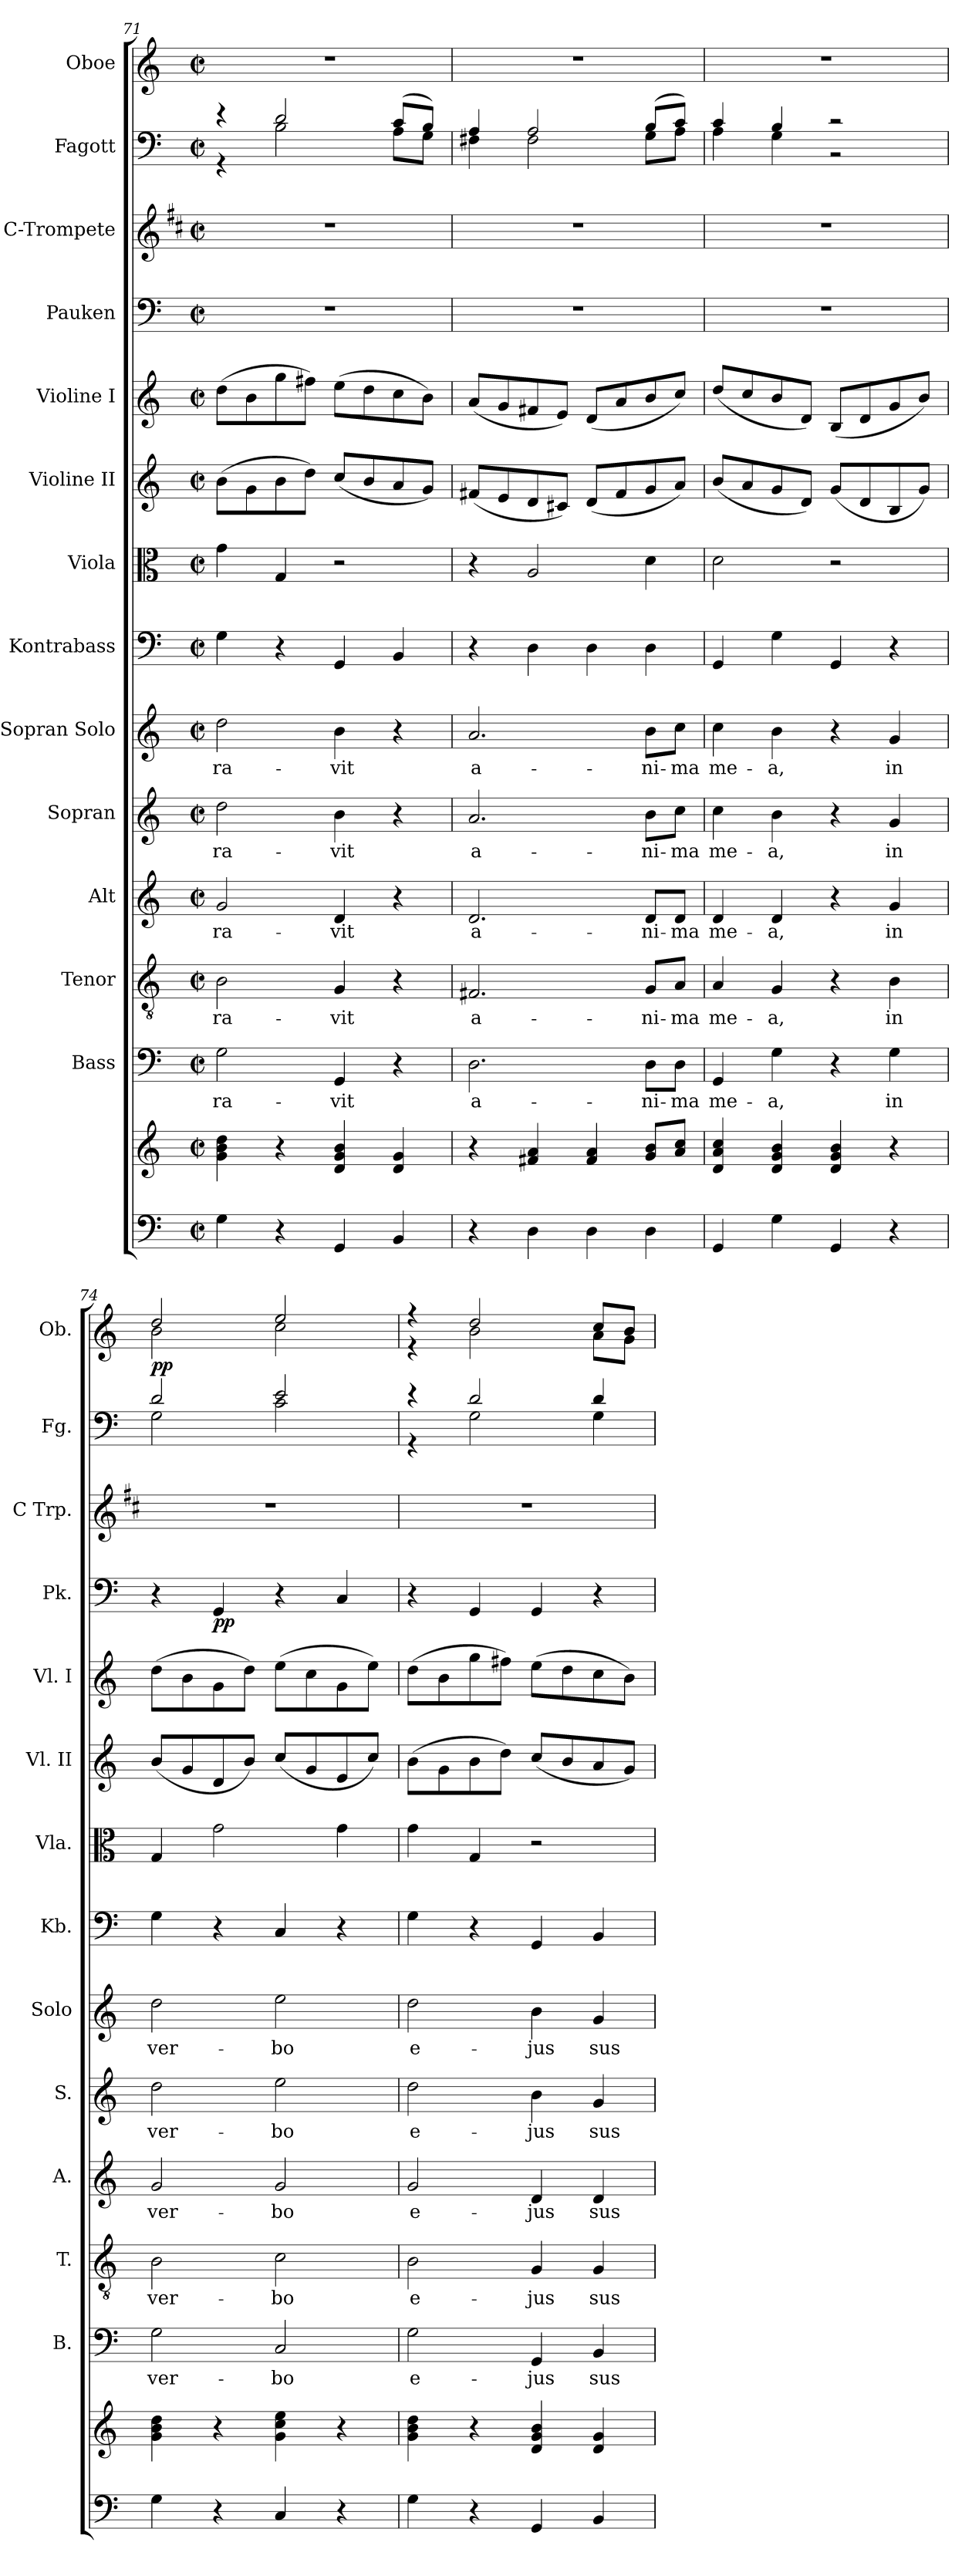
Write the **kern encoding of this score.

**kern	**kern	**kern	**text	**kern	**text	**kern	**text	**kern	**text	**kern	**text	**kern	**kern	**kern	**kern	**kern	**dynam	**kern	**kern	**kern	**dynam
*part14	*part14	*part13	*part13	*part12	*part12	*part11	*part11	*part10	*part10	*part9	*part9	*part8	*part7	*part6	*part5	*part4	*part4	*part3	*part2	*part1	*part1
*staff15	*staff14	*staff13	*staff13	*staff12	*staff12	*staff11	*staff11	*staff10	*staff10	*staff9	*staff9	*staff8	*staff7	*staff6	*staff5	*staff4	*staff4	*staff3	*staff2	*staff1	*staff1
*	*	*I"Bass	*	*I"Tenor	*	*I"Alt	*	*I"Sopran	*	*I"Sopran Solo	*	*I"Kontrabass	*I"Viola	*I"Violine II	*I"Violine I	*I"Pauken	*	*I"C-Trompete	*I"Fagott	*I"Oboe	*
*	*	*I'B.	*	*I'T.	*	*I'A.	*	*I'S.	*	*I'Solo	*	*I'Kb.	*I'Vla.	*I'Vl. II	*I'Vl. I	*I'Pk.	*	*I'C Trp.	*I'Fg.	*I'Ob.	*
!!LO:PB:g=z
*clefF4	*clefG2	*clefF4	*	*clefGv2	*	*clefG2	*	*clefG2	*	*clefG2	*	*clefF4	*clefC3	*clefG2	*clefG2	*clefF4	*	*clefG2	*clefF4	*clefG2	*
*	*	*	*	*	*	*	*	*	*	*	*	*ITrd7c12	*	*	*	*	*	*ITrd1c2	*	*	*
*k[]	*k[]	*k[]	*	*k[]	*	*k[]	*	*k[]	*	*k[]	*	*k[]	*k[]	*k[]	*k[]	*k[]	*	*k[]	*k[]	*k[]	*
*C:	*C:	*C:	*	*C:	*	*C:	*	*C:	*	*C:	*	*C:	*C:	*C:	*C:	*C:	*	*C:	*C:	*C:	*
*M2/2	*M2/2	*M2/2	*	*M2/2	*	*M2/2	*	*M2/2	*	*M2/2	*	*M2/2	*M2/2	*M2/2	*M2/2	*M2/2	*	*M2/2	*M2/2	*M2/2	*
*met(c|)	*met(c|)	*met(c|)	*	*met(c|)	*	*met(c|)	*	*met(c|)	*	*met(c|)	*	*met(c|)	*met(c|)	*met(c|)	*met(c|)	*met(c|)	*	*met(c|)	*met(c|)	*met(c|)	*
=71	=71	=71	=71	=71	=71	=71	=71	=71	=71	=71	=71	=71	=71	=71	=71	=71	=71	=71	=71	=71	=71
!	!	!	!LO:LY:b	!	!LO:LY:b	!	!LO:LY:b	!	!LO:LY:b	!	!LO:LY:b	!	!	!	!	!	!	!	!	!	!
*	*	*	*	*	*	*	*	*	*	*	*	*	*	*	*	*	*	*	*^	*	*
4G\	4g\ 4b\ 4dd\	2G\	-ra-	2B\	-ra-	2g/	-ra-	2dd\	-ra-	2dd\	-ra-	4GG\	4g\	(>8b\L	(>8dd\L	1r	.	1r	4r	4r	1r	.
.	.	.	.	.	.	.	.	.	.	.	.	.	.	8g\	8b\	.	.	.	.	.	.	.
4r	4r	.	.	.	.	.	.	.	.	.	.	4r	4G/	8b\	8gg\	.	.	.	2d/	2B\	.	.
.	.	.	.	.	.	.	.	.	.	.	.	.	.	8dd\J)	8ff#X\J)	.	.	.	.	.	.	.
!	!	!	!LO:LY:b	!	!LO:LY:b	!	!LO:LY:b	!	!LO:LY:b	!	!LO:LY:b	!	!	!	!	!	!	!	!	!	!	!
4GG/	4d/ 4g/ 4b/	4GG/	-vit	4G/	-vit	4d/	-vit	4b\	-vit	4b\	-vit	4GGG/	2r	(<8cc/L	(>8ee\L	.	.	.	.	.	.	.
.	.	.	.	.	.	.	.	.	.	.	.	.	.	8b/	8dd\	.	.	.	.	.	.	.
4BB/	4d/ 4g/	4r	.	4r	.	4r	.	4r	.	4r	.	4BBB/	.	8a/	8cc\	.	.	.	(>8c/L	8A\L	.	.
.	.	.	.	.	.	.	.	.	.	.	.	.	.	8g/J)	8b\J)	.	.	.	8B/J)	8G\J	.	.
=72	=72	=72	=72	=72	=72	=72	=72	=72	=72	=72	=72	=72	=72	=72	=72	=72	=72	=72	=72	=72	=72	=72
!	!	!	!LO:LY:b	!	!LO:LY:b	!	!LO:LY:b	!	!LO:LY:b	!	!LO:LY:b	!	!	!	!	!	!	!	!	!	!	!
4r	4r	2.D\	a-	2.F#X/	a-	2.d/	a-	2.a/	a-	2.a/	a-	4r	4r	(<8f#X/L	(<8a/L	1r	.	1r	4A/	4F#X\	1r	.
.	.	.	.	.	.	.	.	.	.	.	.	.	.	8e/	8g/	.	.	.	.	.	.	.
4D\	4f#X/ 4a/	.	.	.	.	.	.	.	.	.	.	4DD\	2A/	8d/	8f#X/	.	.	.	2A/	2F#\	.	.
.	.	.	.	.	.	.	.	.	.	.	.	.	.	8c#X/J)	8e/J)	.	.	.	.	.	.	.
4D\	4f#/ 4a/	.	.	.	.	.	.	.	.	.	.	4DD\	.	(<8d/L	(<8d/L	.	.	.	.	.	.	.
.	.	.	.	.	.	.	.	.	.	.	.	.	.	8f#/	8a/	.	.	.	.	.	.	.
!	!	!	!LO:LY:b	!	!LO:LY:b	!	!LO:LY:b	!	!LO:LY:b	!	!LO:LY:b	!	!	!	!	!	!	!	!	!	!	!
4D\	8g/ 8b/L	8D\L	-ni-	8G/L	-ni-	8d/L	-ni-	8b\L	-ni-	8b\L	-ni-	4DD\	4d\	8g/	8b/	.	.	.	(>8B/L	8G\L	.	.
!	!	!	!LO:LY:b	!	!LO:LY:b	!	!LO:LY:b	!	!LO:LY:b	!	!LO:LY:b	!	!	!	!	!	!	!	!	!	!	!
.	8a/ 8cc/J	8D\J	-ma	8A/J	-ma	8d/J	-ma	8cc\J	-ma	8cc\J	-ma	.	.	8a/J)	8cc/J)	.	.	.	8c/J)	8A\J	.	.
=73	=73	=73	=73	=73	=73	=73	=73	=73	=73	=73	=73	=73	=73	=73	=73	=73	=73	=73	=73	=73	=73	=73
!	!	!	!LO:LY:b	!	!LO:LY:b	!	!LO:LY:b	!	!LO:LY:b	!	!LO:LY:b	!	!	!	!	!	!	!	!	!	!	!
4GG/	4d/ 4a/ 4cc/	4GG/	me-	4A/	me-	4d/	me-	4cc\	me-	4cc\	me-	4GGG/	2d\	(<8b/L	(<8dd/L	1r	.	1r	4c/	4A\	1r	.
.	.	.	.	.	.	.	.	.	.	.	.	.	.	8a/	8cc/	.	.	.	.	.	.	.
!	!	!	!LO:LY:b	!	!LO:LY:b	!	!LO:LY:b	!	!LO:LY:b	!	!LO:LY:b	!	!	!	!	!	!	!	!	!	!	!
4G\	4d/ 4g/ 4b/	4G\	-a,	4G/	-a,	4d/	-a,	4b\	-a,	4b\	-a,	4GG\	.	8g/	8b/	.	.	.	4B/	4G\	.	.
.	.	.	.	.	.	.	.	.	.	.	.	.	.	8d/J)	8d/J)	.	.	.	.	.	.	.
4GG/	4d/ 4g/ 4b/	4r	.	4r	.	4r	.	4r	.	4r	.	4GGG/	2r	(<8g/L	(<8B/L	.	.	.	2r	2r	.	.
.	.	.	.	.	.	.	.	.	.	.	.	.	.	8d/	8d/	.	.	.	.	.	.	.
!	!	!	!LO:LY:b	!	!LO:LY:b	!	!LO:LY:b	!	!LO:LY:b	!	!LO:LY:b	!	!	!	!	!	!	!	!	!	!	!
4r	4r	4G\	in	4B\	in	4g/	in	4g/	in	4g/	in	4r	.	8B/	8g/	.	.	.	.	.	.	.
.	.	.	.	.	.	.	.	.	.	.	.	.	.	8g/J)	8b/J)	.	.	.	.	.	.	.
=74	=74	=74	=74	=74	=74	=74	=74	=74	=74	=74	=74	=74	=74	=74	=74	=74	=74	=74	=74	=74	=74	=74
!	!	!	!LO:LY:b	!	!LO:LY:b	!	!LO:LY:b	!	!LO:LY:b	!	!LO:LY:b	!	!	!	!	!	!	!	!	!	!	!LO:DY:b
*	*	*	*	*	*	*	*	*	*	*	*	*	*	*	*	*	*	*	*	*	*^	*
4G\	4g\ 4b\ 4dd\	2G\	ver-	2B\	ver-	2g/	ver-	2dd\	ver-	2dd\	ver-	4GG\	4G/	(<8b/L	(>8dd\L	4r	.	1r	2d/	2G\	2dd/	2b\	pp
.	.	.	.	.	.	.	.	.	.	.	.	.	.	8g/	8b\	.	.	.	.	.	.	.	.
!	!	!	!	!	!	!	!	!	!	!	!	!	!	!	!	!	!LO:DY:b	!	!	!	!	!	!
4r	4r	.	.	.	.	.	.	.	.	.	.	4r	2g\	8d/	8g\	4GG/	pp	.	.	.	.	.	.
.	.	.	.	.	.	.	.	.	.	.	.	.	.	8b/J)	8dd\J)	.	.	.	.	.	.	.	.
!	!	!	!LO:LY:b	!	!LO:LY:b	!	!LO:LY:b	!	!LO:LY:b	!	!LO:LY:b	!	!	!	!	!	!	!	!	!	!	!	!
4C/	4g\ 4cc\ 4ee\	2C/	-bo	2c\	-bo	2g/	-bo	2ee\	-bo	2ee\	-bo	4CC/	.	(<8cc/L	(>8ee\L	4r	.	.	2e/	2c\	2ee/	2cc\	.
.	.	.	.	.	.	.	.	.	.	.	.	.	.	8g/	8cc\	.	.	.	.	.	.	.	.
4r	4r	.	.	.	.	.	.	.	.	.	.	4r	4g\	8e/	8g\	4C/	.	.	.	.	.	.	.
.	.	.	.	.	.	.	.	.	.	.	.	.	.	8cc/J)	8ee\J)	.	.	.	.	.	.	.	.
=75	=75	=75	=75	=75	=75	=75	=75	=75	=75	=75	=75	=75	=75	=75	=75	=75	=75	=75	=75	=75	=75	=75	=75
!	!	!	!LO:LY:b	!	!LO:LY:b	!	!LO:LY:b	!	!LO:LY:b	!	!LO:LY:b	!	!	!	!	!	!	!	!	!	!	!	!
4G\	4g\ 4b\ 4dd\	2G\	e-	2B\	e-	2g/	e-	2dd\	e-	2dd\	e-	4GG\	4g\	(>8b\L	(>8dd\L	4r	.	1r	4r	4r	4r	4r	.
.	.	.	.	.	.	.	.	.	.	.	.	.	.	8g\	8b\	.	.	.	.	.	.	.	.
4r	4r	.	.	.	.	.	.	.	.	.	.	4r	4G/	8b\	8gg\	4GG/	.	.	2d/	2G\	2dd/	2b\	.
.	.	.	.	.	.	.	.	.	.	.	.	.	.	8dd\J)	8ff#X\J)	.	.	.	.	.	.	.	.
!	!	!	!LO:LY:b	!	!LO:LY:b	!	!LO:LY:b	!	!LO:LY:b	!	!LO:LY:b	!	!	!	!	!	!	!	!	!	!	!	!
4GG/	4d/ 4g/ 4b/	4GG/	-jus	4G/	-jus	4d/	-jus	4b\	-jus	4b\	-jus	4GGG/	2r	(<8cc/L	(>8ee\L	4GG/	.	.	.	.	.	.	.
.	.	.	.	.	.	.	.	.	.	.	.	.	.	8b/	8dd\	.	.	.	.	.	.	.	.
!	!	!	!LO:LY:b	!	!LO:LY:b	!	!LO:LY:b	!	!LO:LY:b	!	!LO:LY:b	!	!	!	!	!	!	!	!	!	!	!	!
4BB/	4d/ 4g/	4BB/	sus-	4G/	sus-	4d/	sus-	4g/	sus-	4g/	sus-	4BBB/	.	8a/	8cc\	4r	.	.	4d/	4G\	8cc/L	8a\L	.
.	.	.	.	.	.	.	.	.	.	.	.	.	.	8g/J)	8b\J)	.	.	.	.	.	8b/J	8g\J	.
*	*	*	*	*	*	*	*	*	*	*	*	*	*	*	*	*	*	*	*v	*v	*	*	*
*	*	*	*	*	*	*	*	*	*	*	*	*	*	*	*	*	*	*	*	*v	*v	*
=	=	=	=	=	=	=	=	=	=	=	=	=	=	=	=	=	=	=	=	=	=
*-	*-	*-	*-	*-	*-	*-	*-	*-	*-	*-	*-	*-	*-	*-	*-	*-	*-	*-	*-	*-	*-
